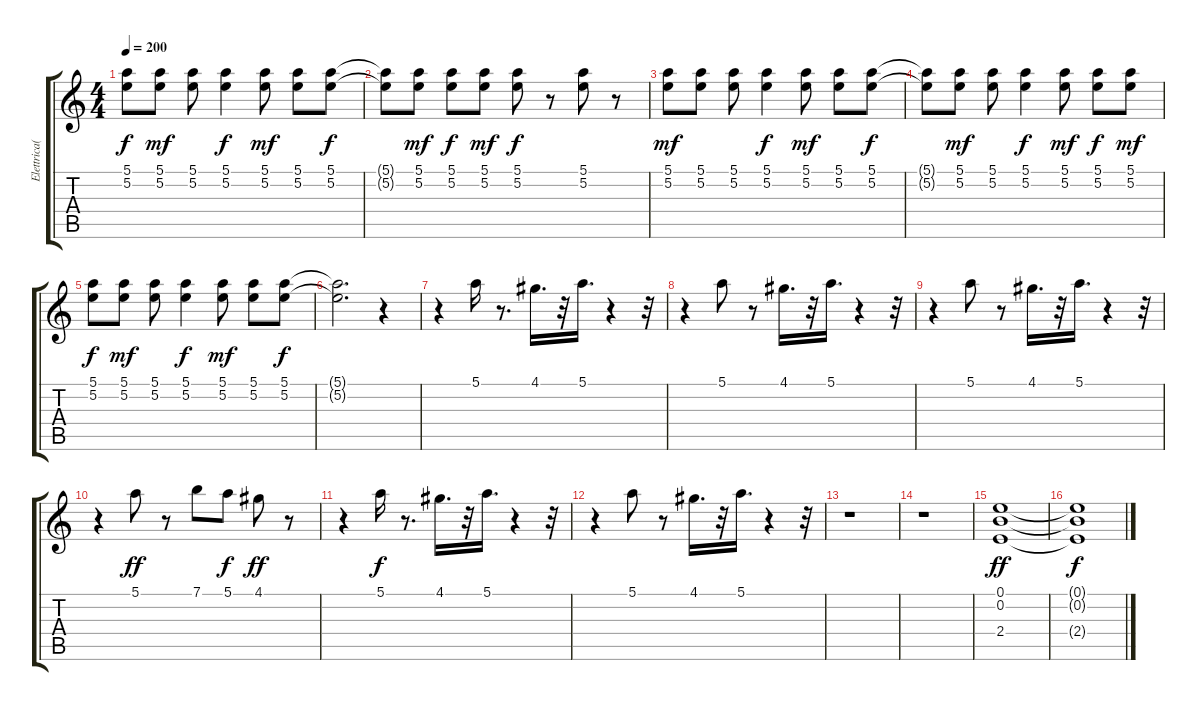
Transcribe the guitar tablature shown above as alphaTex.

\track ("Elettrica(Ka)" "Elettrica(") {instrument distortionguitar}
\staff {score tabs}
\tuning (E4 B3 G3 D3 A2 E2) {hide}
\ts (4 4)
\tempo 200
\clef g2
\ks c
(5.1 5.2).8{dy f} (5.1 5.2).8{dy mf} (5.1 5.2).8 (5.1 5.2).4{dy f} (5.1 5.2).8{dy mf} (5.1 5.2).8 (5.1 5.2).8{dy f} |
(5.1{t} 5.2{t}).8 (5.1 5.2).8{dy mf} (5.1 5.2).8{dy f} (5.1 5.2).8{dy mf} (5.1 5.2).8{dy f} r.8 (5.1 5.2).8 r.8 |
(5.1 5.2).8{dy mf} (5.1 5.2).8 (5.1 5.2).8 (5.1 5.2).4{dy f} (5.1 5.2).8{dy mf} (5.1 5.2).8 (5.1 5.2).8{dy f} |
(5.1{t} 5.2{t}).8 (5.1 5.2).8{dy mf} (5.1 5.2).8 (5.1 5.2).4{dy f} (5.1 5.2).8{dy mf} (5.1 5.2).8{dy f} (5.1 5.2).8{dy mf} |
(5.1 5.2).8{dy f} (5.1 5.2).8{dy mf} (5.1 5.2).8 (5.1 5.2).4{dy f} (5.1 5.2).8{dy mf} (5.1 5.2).8 (5.1 5.2).8{dy f} |
(5.1{t} 5.2{t}).2{d} r.4 |
r.4 5.1.16 r.8{d} 4.1.16{d} r.32 5.1.16{d} r.4 r.32 |
r.4 5.1.8 r.8 4.1.16{d} r.32 5.1.16{d} r.4 r.32 |
r.4 5.1.8 r.8 4.1.16{d} r.32 5.1.16{d} r.4 r.32 |
r.4 5.1.8{dy ff} r.8 7.1.8 5.1.8{dy f} 4.1.8{dy ff} r.8 |
r.4 5.1.16{dy f} r.8{d} 4.1.16{d} r.32 5.1.16{d} r.4 r.32 |
r.4 5.1.8 r.8 4.1.16{d} r.32 5.1.16{d} r.4 r.32 |
r.1 |
r.1 |
(0.1 0.2 2.4).1{dy ff} |
(0.1{t} 0.2{t} 2.4{t}).1{dy f}
